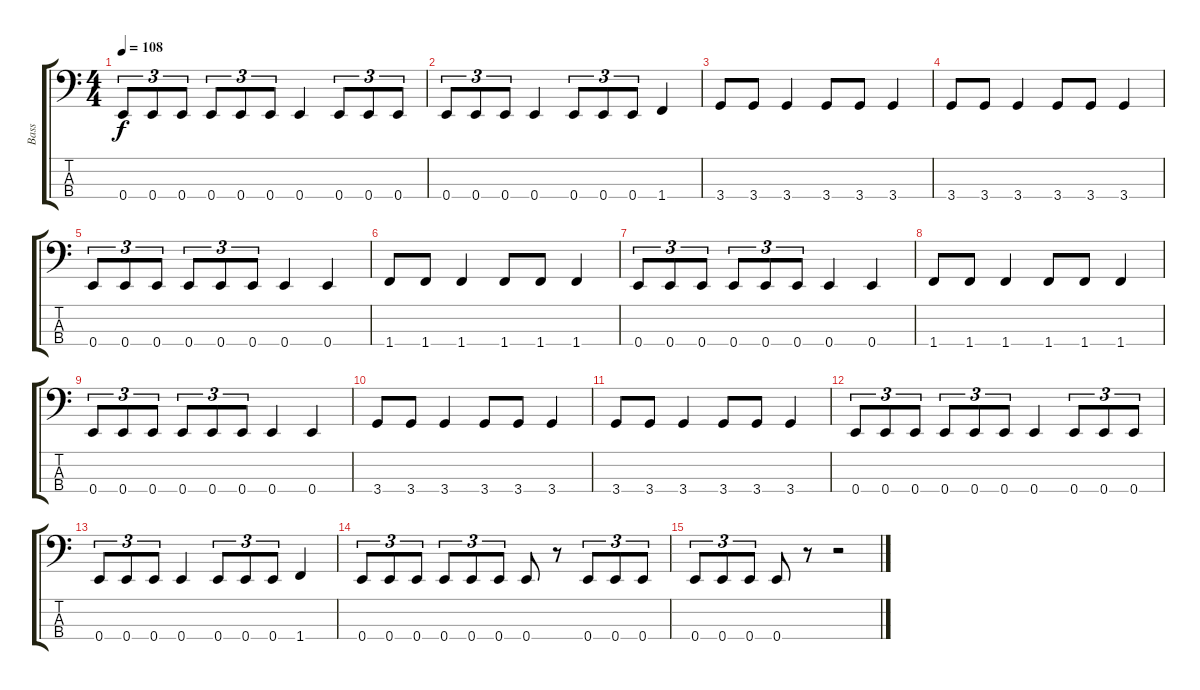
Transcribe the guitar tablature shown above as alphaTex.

\track ("Bass" "Bass") {instrument electricbasspick}
\staff {score tabs}
\tuning (G2 D2 A1 E1) {hide}
\ts (4 4)
\tempo 108
\clef f4
\ks c
0.4.8{tu (3 2) dy f} 0.4.8{tu (3 2)} 0.4.8{tu (3 2)} 0.4.8{tu (3 2)} 0.4.8{tu (3 2)} 0.4.8{tu (3 2)} 0.4.4 0.4.8{tu (3 2)} 0.4.8{tu (3 2)} 0.4.8{tu (3 2)} |
0.4.8{tu (3 2)} 0.4.8{tu (3 2)} 0.4.8{tu (3 2)} 0.4.4 0.4.8{tu (3 2)} 0.4.8{tu (3 2)} 0.4.8{tu (3 2)} 1.4.4 |
3.4.8 3.4.8 3.4.4 3.4.8 3.4.8 3.4.4 |
3.4.8 3.4.8 3.4.4 3.4.8 3.4.8 3.4.4 |
0.4.8{tu (3 2)} 0.4.8{tu (3 2)} 0.4.8{tu (3 2)} 0.4.8{tu (3 2)} 0.4.8{tu (3 2)} 0.4.8{tu (3 2)} 0.4.4 0.4.4 |
1.4.8 1.4.8 1.4.4 1.4.8 1.4.8 1.4.4 |
0.4.8{tu (3 2)} 0.4.8{tu (3 2)} 0.4.8{tu (3 2)} 0.4.8{tu (3 2)} 0.4.8{tu (3 2)} 0.4.8{tu (3 2)} 0.4.4 0.4.4 |
1.4.8 1.4.8 1.4.4 1.4.8 1.4.8 1.4.4 |
0.4.8{tu (3 2)} 0.4.8{tu (3 2)} 0.4.8{tu (3 2)} 0.4.8{tu (3 2)} 0.4.8{tu (3 2)} 0.4.8{tu (3 2)} 0.4.4 0.4.4 |
3.4.8 3.4.8 3.4.4 3.4.8 3.4.8 3.4.4 |
3.4.8 3.4.8 3.4.4 3.4.8 3.4.8 3.4.4 |
0.4.8{tu (3 2)} 0.4.8{tu (3 2)} 0.4.8{tu (3 2)} 0.4.8{tu (3 2)} 0.4.8{tu (3 2)} 0.4.8{tu (3 2)} 0.4.4 0.4.8{tu (3 2)} 0.4.8{tu (3 2)} 0.4.8{tu (3 2)} |
0.4.8{tu (3 2)} 0.4.8{tu (3 2)} 0.4.8{tu (3 2)} 0.4.4 0.4.8{tu (3 2)} 0.4.8{tu (3 2)} 0.4.8{tu (3 2)} 1.4.4 |
0.4.8{tu (3 2)} 0.4.8{tu (3 2)} 0.4.8{tu (3 2)} 0.4.8{tu (3 2)} 0.4.8{tu (3 2)} 0.4.8{tu (3 2)} 0.4.8 r.8 0.4.8{tu (3 2)} 0.4.8{tu (3 2)} 0.4.8{tu (3 2)} |
0.4.8{tu (3 2)} 0.4.8{tu (3 2)} 0.4.8{tu (3 2)} 0.4.8 r.8 r.2
